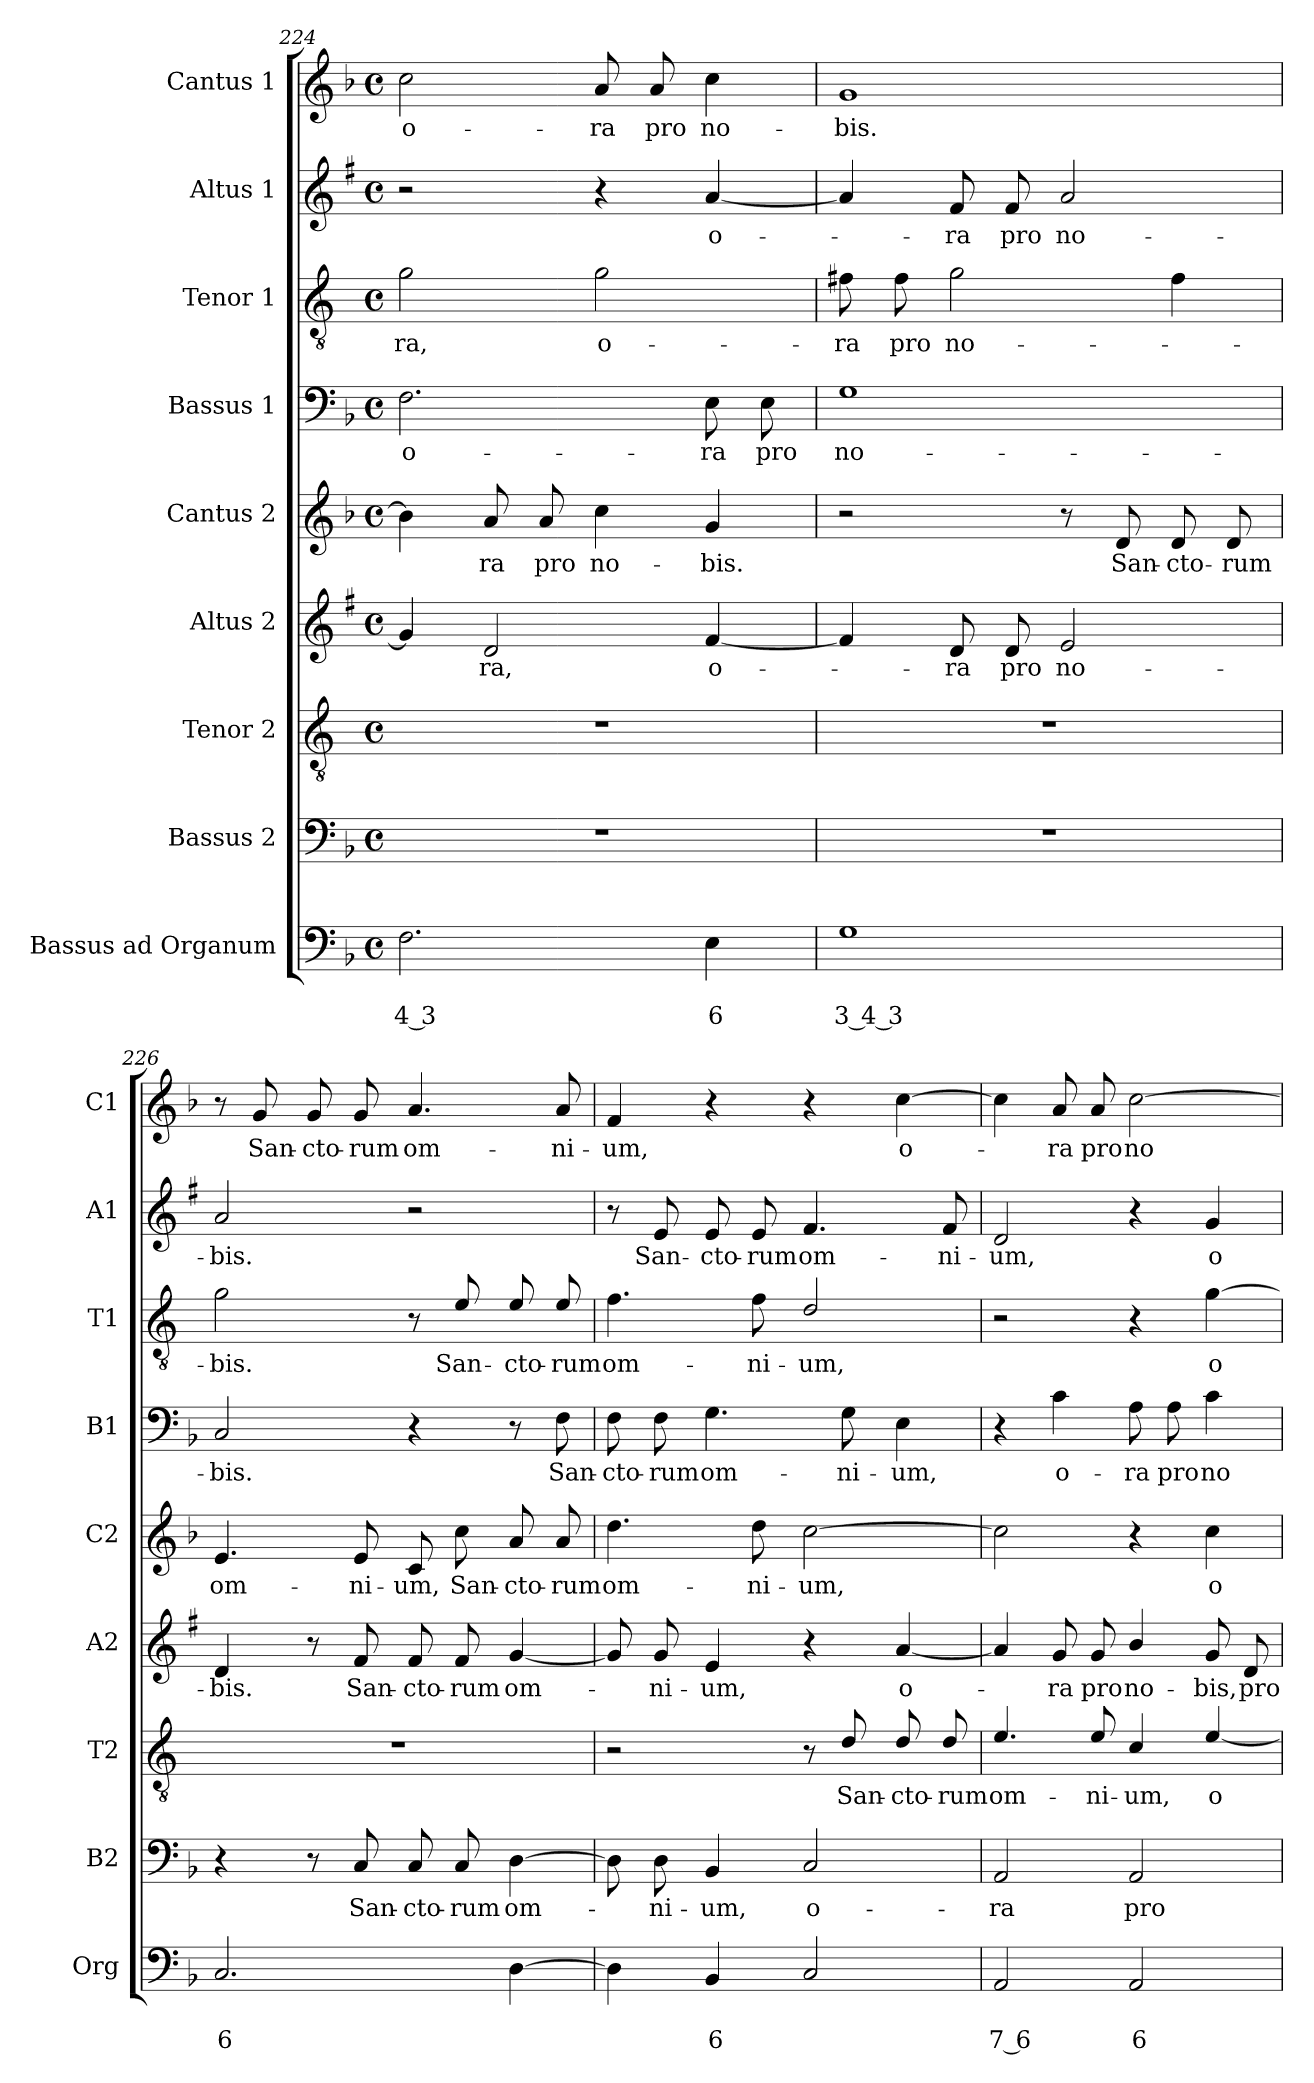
**kern	**text	**text	**kern	**text	**kern	**text	**kern	**text	**kern	**text	**kern	**text	**kern	**text	**kern	**text	**kern	**text
*part9	*part9	*part9	*part8	*part8	*part7	*part7	*part6	*part6	*part5	*part5	*part4	*part4	*part3	*part3	*part2	*part2	*part1	*part1
*staff9	*staff9	*staff9	*staff8	*staff8	*staff7	*staff7	*staff6	*staff6	*staff5	*staff5	*staff4	*staff4	*staff3	*staff3	*staff2	*staff2	*staff1	*staff1
*I"Bassus ad Organum	*	*	*I"Bassus 2	*	*I"Tenor 2	*	*I"Altus 2	*	*I"Cantus 2	*	*I"Bassus 1	*	*I"Tenor 1	*	*I"Altus 1	*	*I"Cantus 1	*
*I'Org	*	*	*I'B2	*	*I'T2	*	*I'A2	*	*I'C2	*	*I'B1	*	*I'T1	*	*I'A1	*	*I'C1	*
*clefF4	*	*	*clefF4	*	*clefGv2	*	*clefG2	*	*clefG2	*	*clefF4	*	*clefGv2	*	*clefG2	*	*clefG2	*
*	*	*	*	*	*ITrd4c7	*	*ITrd1c2	*	*	*	*	*	*ITrd4c7	*	*ITrd1c2	*	*	*
*k[b-]	*	*	*k[b-]	*	*k[b-]	*	*k[b-]	*	*k[b-]	*	*k[b-]	*	*k[b-]	*	*k[b-]	*	*k[b-]	*
*F:	*	*	*F:	*	*F:	*	*F:	*	*F:	*	*F:	*	*F:	*	*F:	*	*F:	*
*M4/4	*	*	*M4/4	*	*M4/4	*	*M4/4	*	*M4/4	*	*M4/4	*	*M4/4	*	*M4/4	*	*M4/4	*
*met(c)	*	*	*met(c)	*	*met(c)	*	*met(c)	*	*met(c)	*	*met(c)	*	*met(c)	*	*met(c)	*	*met(c)	*
=224	=224	=224	=224	=224	=224	=224	=224	=224	=224	=224	=224	=224	=224	=224	=224	=224	=224	=224
!	!	!LO:LY:b	!	!	!	!	!	!	!	!	!	!LO:LY:b	!	!LO:LY:b	!	!	!	!LO:LY:b
2.F\	.	4 3	1r	.	1r	.	4f/]	.	4b-\]	.	2.F\	o-	2c\	-ra,	2r	.	2cc\	o-
!	!	!	!	!	!	!	!	!LO:LY:b	!	!LO:LY:b	!	!	!	!	!	!	!	!
.	.	.	.	.	.	.	2c/	-ra,	8a/	-ra	.	.	.	.	.	.	.	.
!	!	!	!	!	!	!	!	!	!	!LO:LY:b	!	!	!	!	!	!	!	!
.	.	.	.	.	.	.	.	.	8a/	pro	.	.	.	.	.	.	.	.
!	!	!	!	!	!	!	!	!	!	!LO:LY:b	!	!	!	!LO:LY:b	!	!	!	!LO:LY:b
.	.	.	.	.	.	.	.	.	4cc\	no-	.	.	2c\	o-	4r	.	8a/	-ra
!	!	!	!	!	!	!	!	!	!	!	!	!	!	!	!	!	!	!LO:LY:b
.	.	.	.	.	.	.	.	.	.	.	.	.	.	.	.	.	8a/	pro
!	!	!LO:LY:b	!	!	!	!	!	!LO:LY:b	!	!LO:LY:b	!	!LO:LY:b	!	!	!	!LO:LY:b	!	!LO:LY:b
4E\	.	6	.	.	.	.	[4e/	o-	4g/	-bis.	8E\	-ra	.	.	[4g/	o-	4cc\	no-
!	!	!	!	!	!	!	!	!	!	!	!	!LO:LY:b	!	!	!	!	!	!
.	.	.	.	.	.	.	.	.	.	.	8E\	pro	.	.	.	.	.	.
!!LO:LB:g=z
=225	=225	=225	=225	=225	=225	=225	=225	=225	=225	=225	=225	=225	=225	=225	=225	=225	=225	=225
!	!	!LO:LY:b	!	!	!	!	!	!	!	!	!	!LO:LY:b	!	!LO:LY:b	!	!	!	!LO:LY:b
1G	.	3 4 3	1r	.	1r	.	4e/]	.	2r	.	1G	no-	8Bn\	-ra	4g/]	.	1g	-bis.
!	!	!	!	!	!	!	!	!	!	!	!	!	!	!LO:LY:b	!	!	!	!
.	.	.	.	.	.	.	.	.	.	.	.	.	8B\	pro	.	.	.	.
!	!	!	!	!	!	!	!	!LO:LY:b	!	!	!	!	!	!LO:LY:b	!	!LO:LY:b	!	!
.	.	.	.	.	.	.	8c/	-ra	.	.	.	.	2c\	no-	8e/	-ra	.	.
!	!	!	!	!	!	!	!	!LO:LY:b	!	!	!	!	!	!	!	!LO:LY:b	!	!
.	.	.	.	.	.	.	8c/	pro	.	.	.	.	.	.	8e/	pro	.	.
!	!	!	!	!	!	!	!	!LO:LY:b	!	!	!	!	!	!	!	!LO:LY:b	!	!
.	.	.	.	.	.	.	2d/	no-	8r	.	.	.	.	.	2g/	no-	.	.
!	!	!	!	!	!	!	!	!	!	!LO:LY:b	!	!	!	!	!	!	!	!
.	.	.	.	.	.	.	.	.	8d/	San-	.	.	.	.	.	.	.	.
!	!	!	!	!	!	!	!	!	!	!LO:LY:b	!	!	!	!	!	!	!	!
.	.	.	.	.	.	.	.	.	8d/	-cto-	.	.	4B\	.	.	.	.	.
!	!	!	!	!	!	!	!	!	!	!LO:LY:b	!	!	!	!	!	!	!	!
.	.	.	.	.	.	.	.	.	8d/	-rum	.	.	.	.	.	.	.	.
=226	=226	=226	=226	=226	=226	=226	=226	=226	=226	=226	=226	=226	=226	=226	=226	=226	=226	=226
!	!	!LO:LY:b	!	!	!	!	!	!LO:LY:b	!	!LO:LY:b	!	!LO:LY:b	!	!LO:LY:b	!	!LO:LY:b	!	!
2.C/	.	6	4r	.	1r	.	4c/	-bis.	4.e/	om-	2C/	-bis.	2c\	-bis.	2g/	-bis.	8r	.
!	!	!	!	!	!	!	!	!	!	!	!	!	!	!	!	!	!	!LO:LY:b
.	.	.	.	.	.	.	.	.	.	.	.	.	.	.	.	.	8g/	San-
!	!	!	!	!	!	!	!	!	!	!	!	!	!	!	!	!	!	!LO:LY:b
.	.	.	8r	.	.	.	8r	.	.	.	.	.	.	.	.	.	8g/	-cto-
!	!	!	!	!LO:LY:b	!	!	!	!LO:LY:b	!	!LO:LY:b	!	!	!	!	!	!	!	!LO:LY:b
.	.	.	8C/	San-	.	.	8e/	San-	8e/	-ni-	.	.	.	.	.	.	8g/	-rum
!	!	!	!	!LO:LY:b	!	!	!	!LO:LY:b	!	!LO:LY:b	!	!	!	!	!	!	!	!LO:LY:b
.	.	.	8C/	-cto-	.	.	8e/	-cto-	8c/	-um,	4r	.	8r	.	2r	.	4.a/	om-
!	!	!	!	!LO:LY:b	!	!	!	!LO:LY:b	!	!LO:LY:b	!	!	!	!LO:LY:b	!	!	!	!
.	.	.	8C/	-rum	.	.	8e/	-rum	8cc\	San-	.	.	8A/	San-	.	.	.	.
!	!	!	!	!LO:LY:b	!	!	!	!LO:LY:b	!	!LO:LY:b	!	!	!	!LO:LY:b	!	!	!	!
[4D\	.	.	[4D\	om-	.	.	[4f/	om-	8a/	-cto-	8r	.	8A/	-cto-	.	.	.	.
!	!	!	!	!	!	!	!	!	!	!LO:LY:b	!	!LO:LY:b	!	!LO:LY:b	!	!	!	!LO:LY:b
.	.	.	.	.	.	.	.	.	8a/	-rum	8F\	San-	8A/	-rum	.	.	8a/	-ni-
=227	=227	=227	=227	=227	=227	=227	=227	=227	=227	=227	=227	=227	=227	=227	=227	=227	=227	=227
!	!	!	!	!	!	!	!	!	!	!LO:LY:b	!	!LO:LY:b	!	!LO:LY:b	!	!	!	!LO:LY:b
4D\]	.	.	8D\]	.	2r	.	8f/]	.	4.dd\	om-	8F\	-cto-	4.B-\	om-	8r	.	4f/	-um,
!	!	!	!	!LO:LY:b	!	!	!	!LO:LY:b	!	!	!	!LO:LY:b	!	!	!	!LO:LY:b	!	!
.	.	.	8D\	-ni-	.	.	8f/	-ni-	.	.	8F\	-rum	.	.	8d/	San-	.	.
!	!	!LO:LY:b	!	!LO:LY:b	!	!	!	!LO:LY:b	!	!	!	!LO:LY:b	!	!	!	!LO:LY:b	!	!
4BB-/	.	6	4BB-/	-um,	.	.	4d/	-um,	.	.	4.G\	om-	.	.	8d/	-cto-	4r	.
!	!	!	!	!	!	!	!	!	!	!LO:LY:b	!	!	!	!LO:LY:b	!	!LO:LY:b	!	!
.	.	.	.	.	.	.	.	.	8dd\	-ni-	.	.	8B-\	-ni-	8d/	-rum	.	.
!	!	!	!	!LO:LY:b	!	!	!	!	!	!LO:LY:b	!	!	!	!LO:LY:b	!	!LO:LY:b	!	!
2C/	.	.	2C/	o-	8r	.	4r	.	[2cc\	-um,	.	.	2G/	-um,	4.e/	om-	4r	.
!	!	!	!	!	!	!LO:LY:b	!	!	!	!	!	!LO:LY:b	!	!	!	!	!	!
.	.	.	.	.	8G/	San-	.	.	.	.	8G\	-ni-	.	.	.	.	.	.
!	!	!	!	!	!	!LO:LY:b	!	!LO:LY:b	!	!	!	!LO:LY:b	!	!	!	!	!	!LO:LY:b
.	.	.	.	.	8G/	-cto-	[4g/	o-	.	.	4E\	-um,	.	.	.	.	[4cc\	o-
!	!	!	!	!	!	!LO:LY:b	!	!	!	!	!	!	!	!	!	!LO:LY:b	!	!
.	.	.	.	.	8G/	-rum	.	.	.	.	.	.	.	.	8e/	-ni-	.	.
!!LO:PB:g=z
=228	=228	=228	=228	=228	=228	=228	=228	=228	=228	=228	=228	=228	=228	=228	=228	=228	=228	=228
!	!	!LO:LY:b	!	!LO:LY:b	!	!LO:LY:b	!	!	!	!	!	!	!	!	!	!LO:LY:b	!	!
2AA/	.	7 6	2AA/	-ra	4.A/	om-	4g/]	.	2cc\]	.	4r	.	2r	.	2c/	-um,	4cc\]	.
!	!	!	!	!	!	!	!	!LO:LY:b	!	!	!	!LO:LY:b	!	!	!	!	!	!LO:LY:b
.	.	.	.	.	.	.	8f/	-ra	.	.	4c\	o-	.	.	.	.	8a/	-ra
!	!	!	!	!	!	!LO:LY:b	!	!LO:LY:b	!	!	!	!	!	!	!	!	!	!LO:LY:b
.	.	.	.	.	8A/	-ni-	8f/	pro	.	.	.	.	.	.	.	.	8a/	pro
!	!	!LO:LY:b	!	!LO:LY:b	!	!LO:LY:b	!	!LO:LY:b	!	!	!	!LO:LY:b	!	!	!	!	!	!LO:LY:b
2AA/	.	6	2AA/	pro	4F/	-um,	4a/	no-	4r	.	8A\	-ra	4r	.	4r	.	[2cc\	no-
!	!	!	!	!	!	!	!	!	!	!	!	!LO:LY:b	!	!	!	!	!	!
.	.	.	.	.	.	.	.	.	.	.	8A\	pro	.	.	.	.	.	.
!	!	!	!	!	!	!LO:LY:b	!	!LO:LY:b	!	!LO:LY:b	!	!LO:LY:b	!	!LO:LY:b	!	!LO:LY:b	!	!
.	.	.	.	.	[4A/	o-	8f/	-bis,	4cc\	o-	4c\	no-	[4c\	o-	4f/	o-	.	.
!	!	!	!	!	!	!	!	!LO:LY:b	!	!	!	!	!	!	!	!	!	!
.	.	.	.	.	.	.	8c/	pro	.	.	.	.	.	.	.	.	.	.
=	=	=	=	=	=	=	=	=	=	=	=	=	=	=	=	=	=	=
*-	*-	*-	*-	*-	*-	*-	*-	*-	*-	*-	*-	*-	*-	*-	*-	*-	*-	*-
